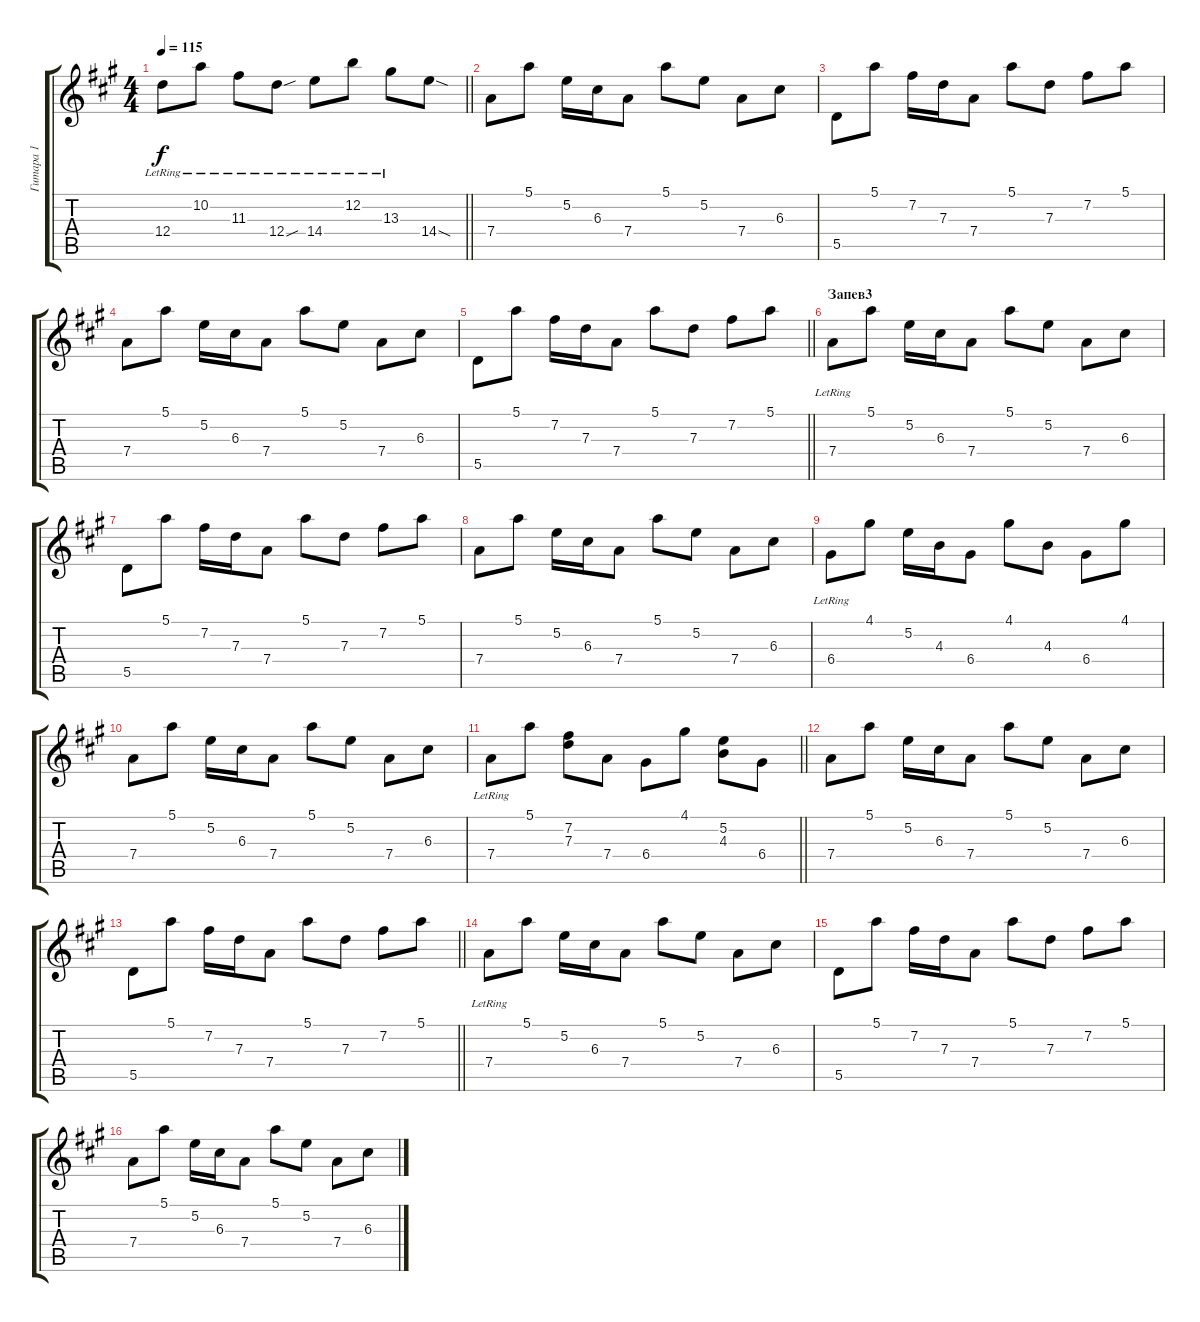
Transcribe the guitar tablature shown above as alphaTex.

\track ("Гитара 1" "Гитара 1") {instrument electricguitarmuted}
\staff {score tabs}
\tuning (E4 B3 G3 D3 A2 E2) {hide}
\ts (4 4)
\tempo 115
\clef g2
\barLineRight lightlight
\ks a
12.4{lr}.8{dy f} 10.2{lr}.8 11.3{lr}.8 12.4{sou lr}.8 14.4{lr}.8 12.2{lr}.8 13.3{lr}.8 14.4{sod}.8 |
7.4.8 5.1.8 5.2.16 6.3.16 7.4.8 5.1.8 5.2.8 7.4.8 6.3.8 |
5.5.8 5.1.8 7.2.16 7.3.16 7.4.8 5.1.8 7.3.8 7.2.8 5.1.8 |
7.4.8 5.1.8 5.2.16 6.3.16 7.4.8 5.1.8 5.2.8 7.4.8 6.3.8 |
\barLineRight lightlight
5.5.8 5.1.8 7.2.16 7.3.16 7.4.8 5.1.8 7.3.8 7.2.8 5.1.8 |
\section ("" "Запев3")
7.4{lr}.8 5.1.8 5.2.16 6.3.16 7.4.8 5.1.8 5.2.8 7.4.8 6.3.8 |
5.5.8 5.1.8 7.2.16 7.3.16 7.4.8 5.1.8 7.3.8 7.2.8 5.1.8 |
7.4.8 5.1.8 5.2.16 6.3.16 7.4.8 5.1.8 5.2.8 7.4.8 6.3.8 |
6.4{lr}.8 4.1.8 5.2.16 4.3.16 6.4.8 4.1.8 4.3.8 6.4.8 4.1.8 |
7.4.8 5.1.8 5.2.16 6.3.16 7.4.8 5.1.8 5.2.8 7.4.8 6.3.8 |
\barLineRight lightlight
7.4{lr}.8 5.1.8 (7.2 7.3).8 7.4.8 6.4.8 4.1.8 (5.2 4.3).8 6.4.8 |
7.4.8 5.1.8 5.2.16 6.3.16 7.4.8 5.1.8 5.2.8 7.4.8 6.3.8 |
\barLineRight lightlight
5.5.8 5.1.8 7.2.16 7.3.16 7.4.8 5.1.8 7.3.8 7.2.8 5.1.8 |
7.4{lr}.8 5.1.8 5.2.16 6.3.16 7.4.8 5.1.8 5.2.8 7.4.8 6.3.8 |
5.5.8 5.1.8 7.2.16 7.3.16 7.4.8 5.1.8 7.3.8 7.2.8 5.1.8 |
7.4.8 5.1.8 5.2.16 6.3.16 7.4.8 5.1.8 5.2.8 7.4.8 6.3.8
